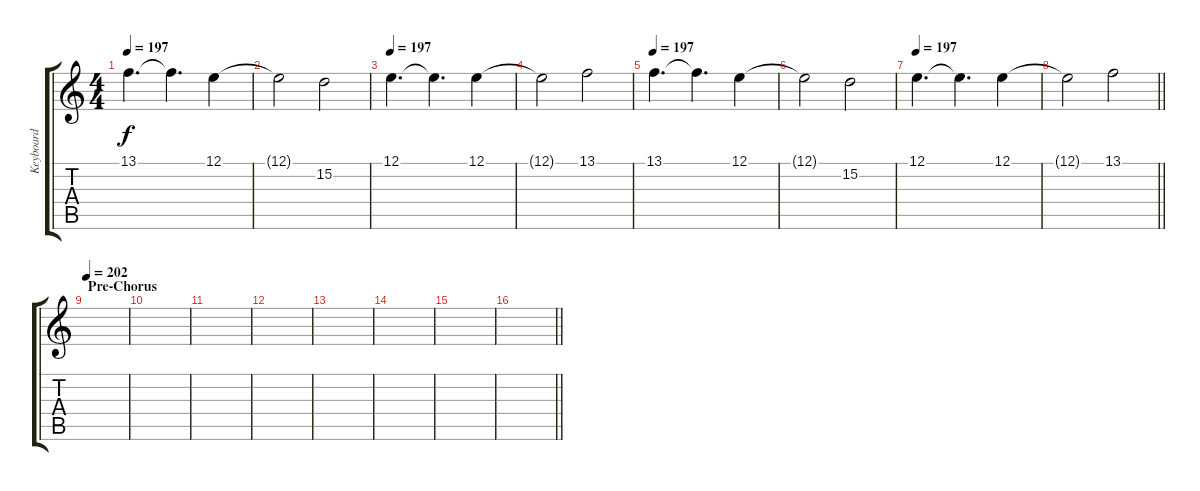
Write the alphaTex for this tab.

\track ("Keyboard" "Keyboard") {instrument sitar}
\staff {score tabs}
\tuning (E4 B3 G3 D3 A2 E2) {hide}
\ts (4 4)
\tempo 197
\clef g2
\ks c
13.1.4{d dy f} 13.1{t}.4{d} 12.1.4 |
12.1{t}.2 15.2.2 |
\tempo 197
12.1.4{d} 12.1{t}.4{d} 12.1.4 |
12.1{t}.2 13.1.2 |
\tempo 197
13.1.4{d} 13.1{t}.4{d} 12.1.4 |
12.1{t}.2 15.2.2 |
\tempo 197
12.1.4{d} 12.1{t}.4{d} 12.1.4 |
\barLineRight lightlight
12.1{t}.2 13.1.2 |
\section ("" "Pre-Chorus")
\tempo 202
|
|
|
|
|
|
|
\barLineRight lightlight
